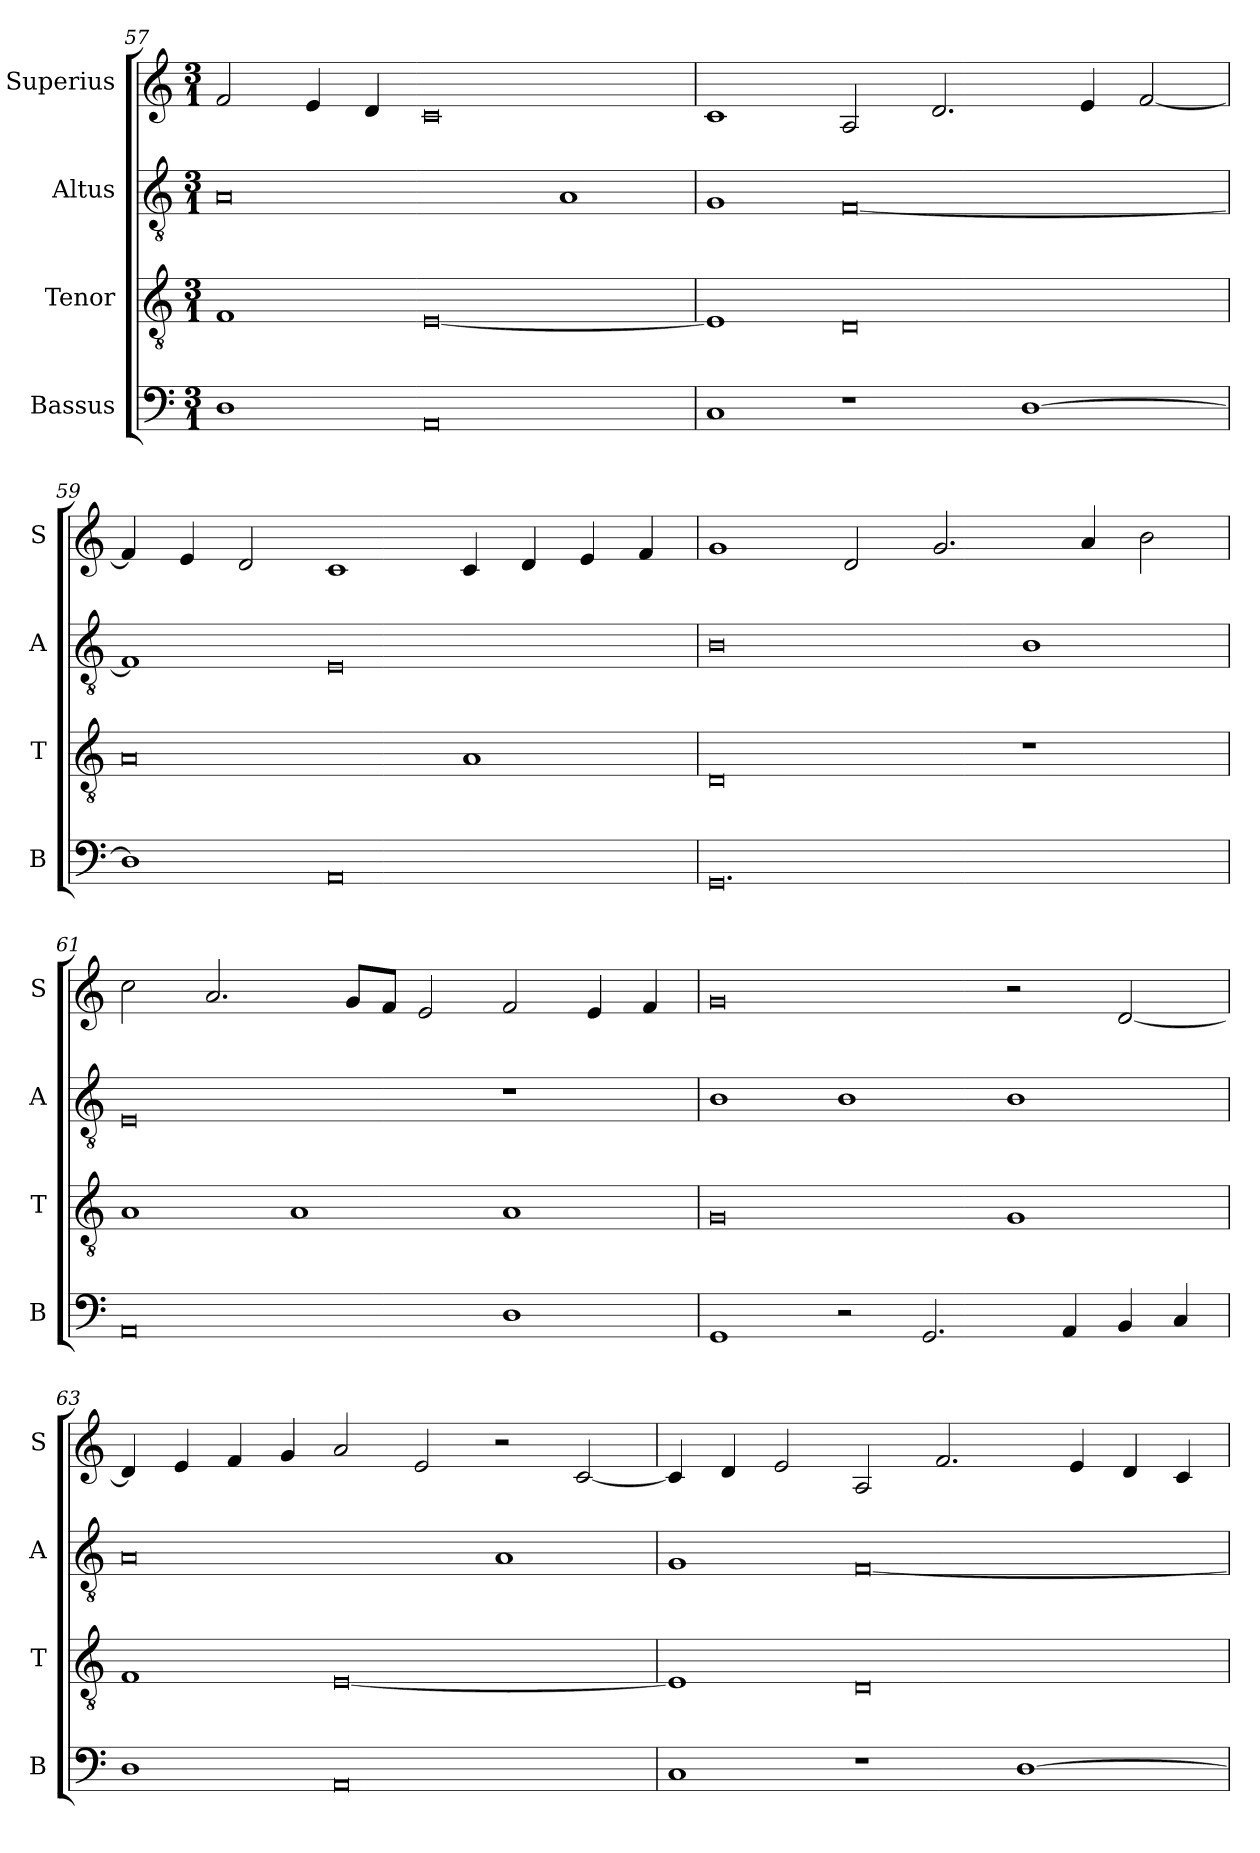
**kern	**kern	**kern	**kern
*part4	*part3	*part2	*part1
*staff4	*staff3	*staff2	*staff1
*I"Bassus	*I"Tenor	*I"Altus	*I"Superius
*I'B	*I'T	*I'A	*I'S
*clefF4	*clefGv2	*clefGv2	*clefG2
*k[]	*k[]	*k[]	*k[]
*M3/1	*M3/1	*M3/1	*M3/1
=57	=57	=57	=57
1D	1F	0A	2f/
.	.	.	4e/
.	.	.	4d/
0AA	[0E	.	0c
.	.	1A	.
=58	=58	=58	=58
1C	1E]	1G	1c
1r	0D	[0F	2A/
.	.	.	2.d/
[1D	.	.	.
.	.	.	4e/
.	.	.	[2f/
=59	=59	=59	=59
1D]	0A	1F]	4f/]
.	.	.	4e/
.	.	.	2d/
0AA	.	0E	1c
.	1A	.	4c/
.	.	.	4d/
.	.	.	4e/
.	.	.	4f/
=60	=60	=60	=60
0.GG	0D	0B	1g
.	.	.	2d/
.	.	.	2.g/
.	1r	1B	.
.	.	.	4a/
.	.	.	2b\
=61	=61	=61	=61
0AA	1A	0E	2cc\
.	.	.	2.a/
.	1A	.	.
.	.	.	8g/L
.	.	.	8f/J
.	.	.	2e/
1D	1A	1r	2f/
.	.	.	4e/
.	.	.	4f/
=62	=62	=62	=62
1GG	0G	1B	0g
2r	.	1B	.
2.GG/	.	.	.
.	1G	1B	2r
4AA/	.	.	.
4BB/	.	.	[2d/
4C/	.	.	.
=63	=63	=63	=63
1D	1F	0A	4d/]
.	.	.	4e/
.	.	.	4f/
.	.	.	4g/
0AA	[0E	.	2a/
.	.	.	2e/
.	.	1A	2r
.	.	.	[2c/
=64	=64	=64	=64
1C	1E]	1G	4c/]
.	.	.	4d/
.	.	.	2e/
1r	0D	[0F	2A/
.	.	.	2.f/
[1D	.	.	.
.	.	.	4e/
.	.	.	4d/
.	.	.	4c/
=	=	=	=
*-	*-	*-	*-
